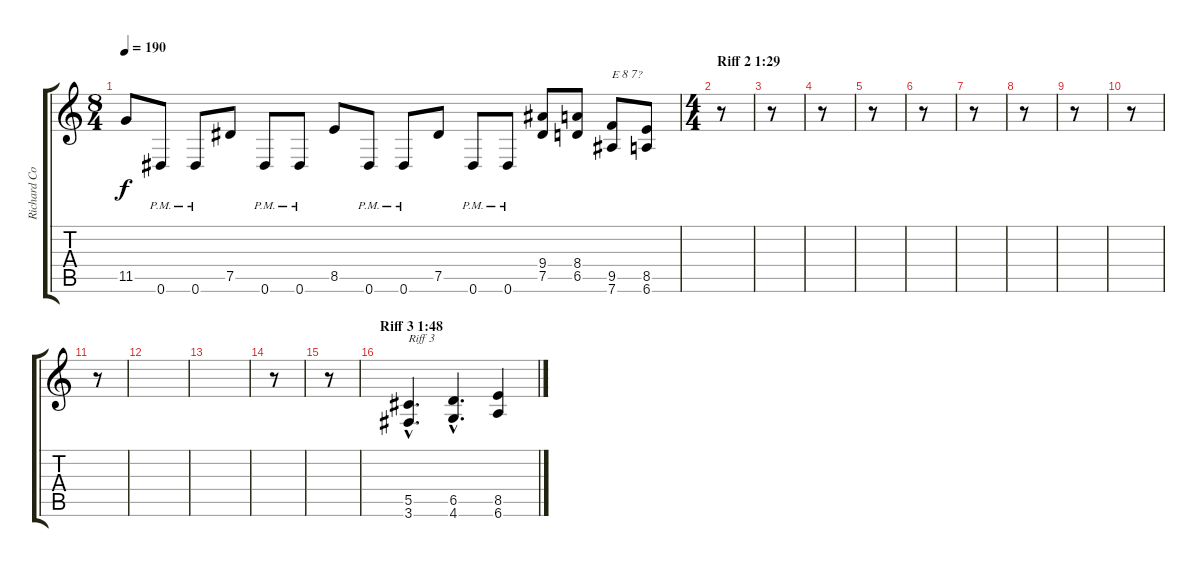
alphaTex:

\track ("Richard Corpse" "Richard Co") {instrument overdrivenguitar}
\staff {score tabs}
\tuning (Eb4 Bb3 Gb3 Db3 Ab2 Eb2) {hide}
\ts (8 4)
\tempo 190
\clef g2
\ks c
11.5.8{dy f} 0.6{pm}.8 0.6{pm}.8 7.5.8 0.6{pm}.8 0.6{pm}.8 8.5.8 0.6{pm}.8 0.6{pm}.8 7.5.8 0.6{pm}.8 0.6{pm}.8 (9.4 7.5).8 (8.4 6.5).8 (9.5 7.6).8{txt "E 8 7?"} (8.5 6.6).8 |
\ts (4 4)
\section ("" "Riff 2 1:29")
r.8 |
r.8 |
r.8 |
r.8 |
r.8 |
r.8 |
r.8 |
r.8 |
r.8 |
r.8 |
|
|
r.8 |
r.8 |
\section ("" "Riff 3 1:48")
(5.5{hac} 3.6{hac}).4{d txt "Riff 3"} (6.5{hac} 4.6{hac}).4{d} (8.5 6.6).4
